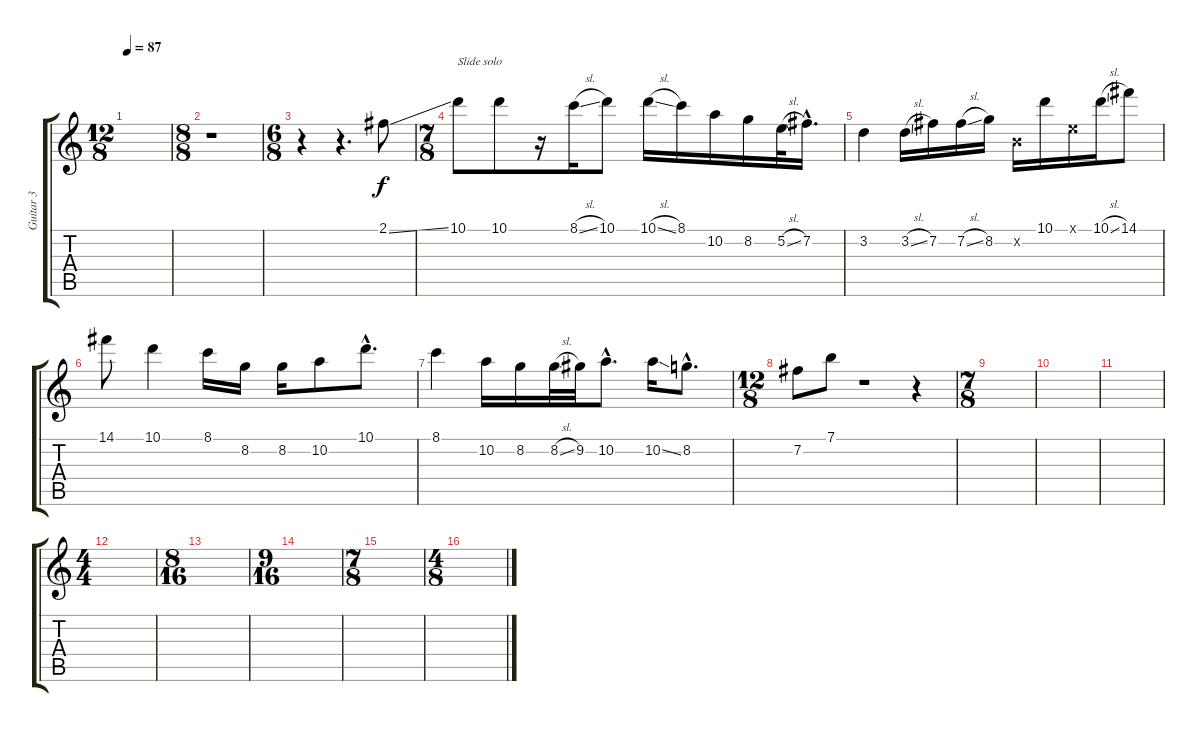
\track ("Guitar 3" "Guitar 3") {instrument electricguitarclean}
\staff {score tabs}
\tuning (E4 B3 G3 D3 A2 E2) {hide}
\ts (12 8)
\tempo 87
\clef g2
\ks c
|
\ts (8 8)
r.1 |
\ts (6 8)
r.4 r.4{d} 2.1{ss}.8 |
\ts (7 8)
10.1.8{txt "Slide solo" volume 16 instrument acousticguitarsteel} 10.1.8 r.16 8.1{sl}.16 10.1.8 10.1{sl}.16 8.1.16 10.2.16 8.2.16 5.2{sl}.32 7.2{hac}.16{d} |
3.2.4 3.2{sl}.16 7.2.16 7.2{sl}.16 8.2.16 0.2{x}.16 10.1.16 0.1{x}.16 10.1{sl}.16 14.1.8 |
14.1.8 10.1.4 8.1.16 8.2.16 8.2.16 10.2.8 10.1{hac}.8{d} |
8.1.4 10.2.16 8.2.16 8.2{sl}.32 9.2.32 10.2{hac}.8{d} 10.2{ss}.16 8.2{hac}.8{d} |
\ts (12 8)
7.2.8 7.1.8 r.1 r.4 |
\ts (7 8)
|
|
|
\ts (4 4)
|
\ts (8 16)
|
\ts (9 16)
|
\ts (7 8)
|
\ts (4 8)
